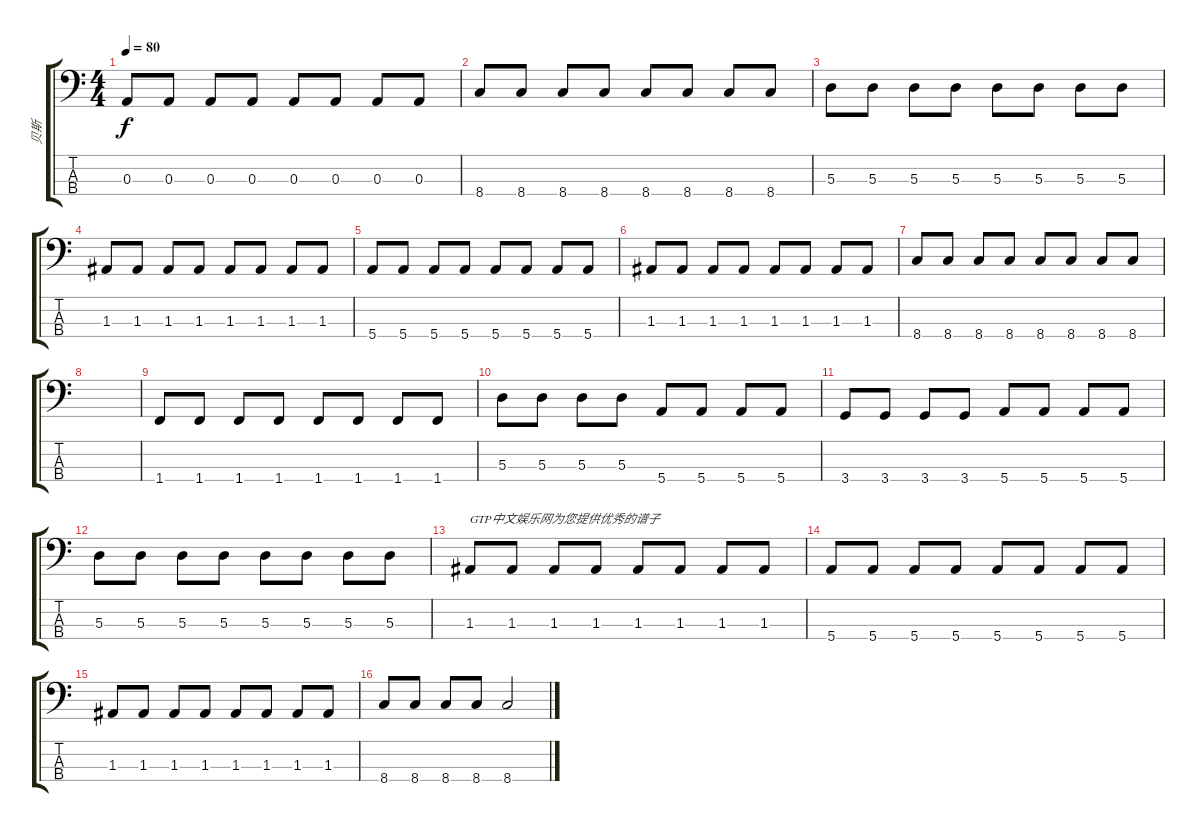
\track ("贝斯" "贝斯") {instrument electricbassfinger}
\staff {score tabs}
\tuning (G2 D2 A1 E1) {hide}
\ts (4 4)
\tempo 80
\clef f4
\ks c
0.3.8{dy f} 0.3.8 0.3.8 0.3.8 0.3.8 0.3.8 0.3.8 0.3.8 |
8.4.8 8.4.8 8.4.8 8.4.8 8.4.8 8.4.8 8.4.8 8.4.8 |
5.3.8 5.3.8 5.3.8 5.3.8 5.3.8 5.3.8 5.3.8 5.3.8 |
1.3.8 1.3.8 1.3.8 1.3.8 1.3.8 1.3.8 1.3.8 1.3.8 |
5.4.8 5.4.8 5.4.8 5.4.8 5.4.8 5.4.8 5.4.8 5.4.8 |
1.3.8 1.3.8 1.3.8 1.3.8 1.3.8 1.3.8 1.3.8 1.3.8 |
8.4.8 8.4.8 8.4.8 8.4.8 8.4.8 8.4.8 8.4.8 8.4.8 |
|
1.4.8 1.4.8 1.4.8 1.4.8 1.4.8 1.4.8 1.4.8 1.4.8 |
5.3.8 5.3.8 5.3.8 5.3.8 5.4.8 5.4.8 5.4.8 5.4.8 |
3.4.8 3.4.8 3.4.8 3.4.8 5.4.8 5.4.8 5.4.8 5.4.8 |
5.3.8 5.3.8 5.3.8 5.3.8 5.3.8 5.3.8 5.3.8 5.3.8 |
1.3.8{txt "GTP中文娱乐网为您提供优秀的谱子"} 1.3.8 1.3.8 1.3.8 1.3.8 1.3.8 1.3.8 1.3.8 |
5.4.8 5.4.8 5.4.8 5.4.8 5.4.8 5.4.8 5.4.8 5.4.8 |
1.3.8 1.3.8 1.3.8 1.3.8 1.3.8 1.3.8 1.3.8 1.3.8 |
8.4.8 8.4.8 8.4.8 8.4.8 8.4.2
